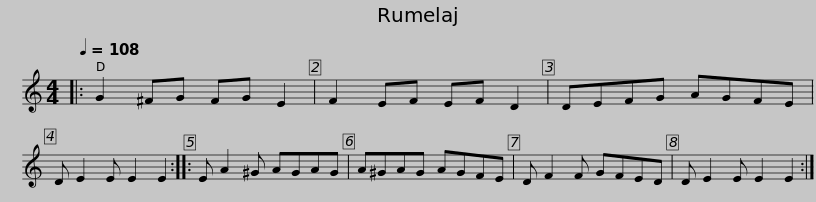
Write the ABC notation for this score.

X:1
L:1/8
Q:1/4=108
M:4/4
I:linebreak $
K:C
V:1 treble
V:1
|: G2 ^FG FG E2 | F2 EF EF D2 | DEFG AGFE | D E2 E E2 E2 :: E A2 ^G AGAG |$ %5
 A^GAG AGFE | D F2 F GFED | D E2 E E2 E2 :| %8
